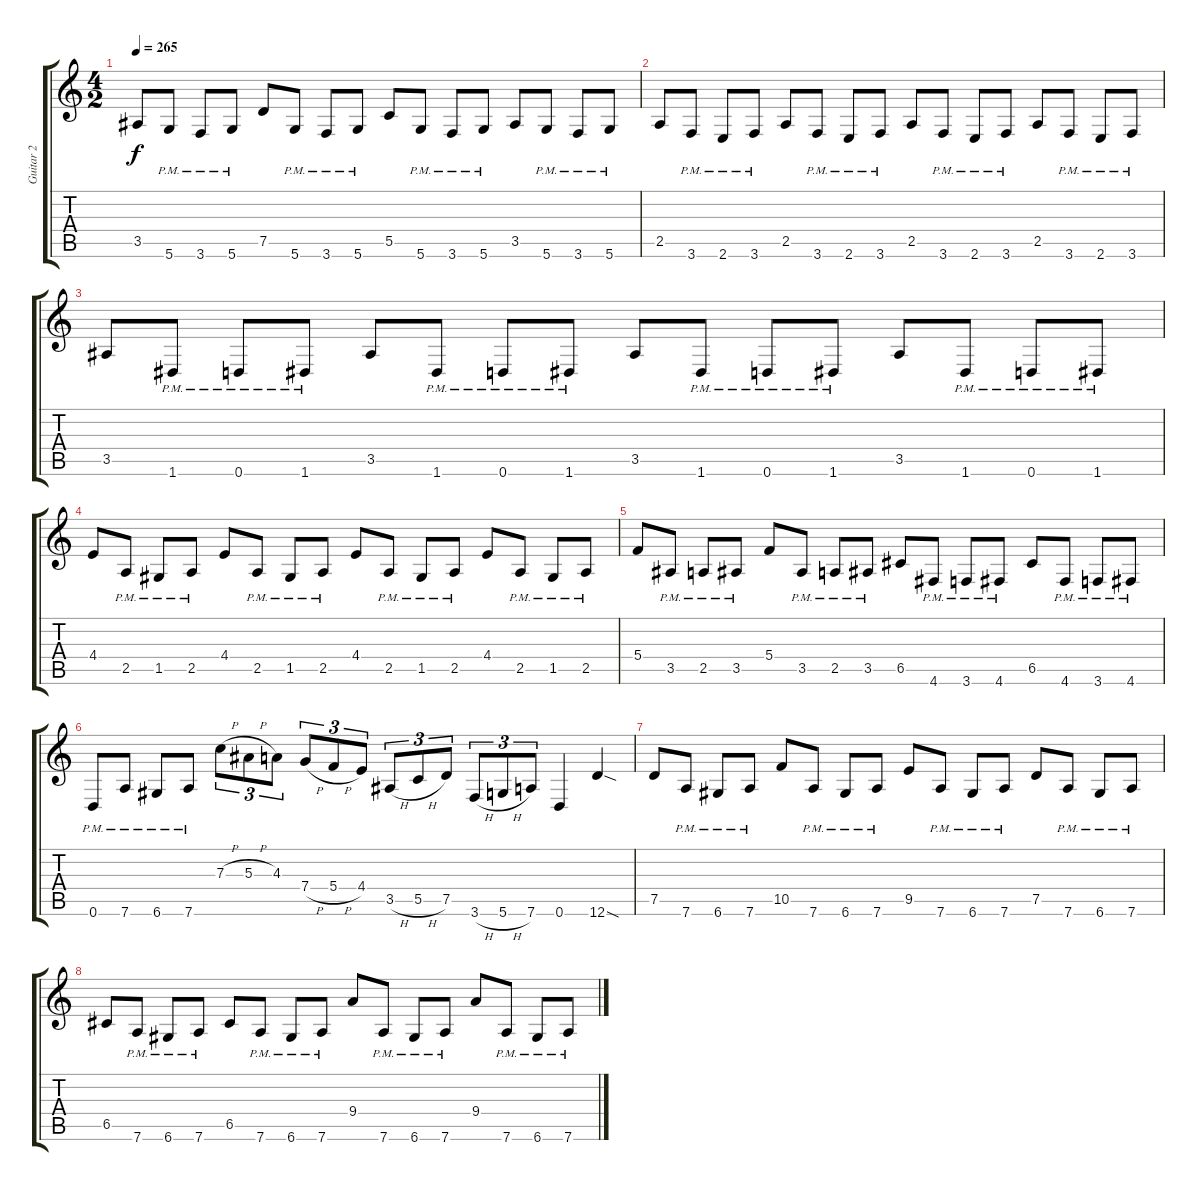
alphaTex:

\track ("Guitar 2" "Guitar 2") {instrument overdrivenguitar}
\staff {score tabs}
\tuning (D4 A3 F3 C3 G2 D2) {hide}
\ts (4 2)
\tempo 265
\clef g2
\ks c
3.5.8{dy f} 5.6{pm}.8 3.6{pm}.8 5.6{pm}.8 7.5.8 5.6{pm}.8 3.6{pm}.8 5.6{pm}.8 5.5.8 5.6{pm}.8 3.6{pm}.8 5.6{pm}.8 3.5.8 5.6{pm}.8 3.6{pm}.8 5.6{pm}.8 |
2.5.8 3.6{pm}.8 2.6{pm}.8 3.6{pm}.8 2.5.8 3.6{pm}.8 2.6{pm}.8 3.6{pm}.8 2.5.8 3.6{pm}.8 2.6{pm}.8 3.6{pm}.8 2.5.8 3.6{pm}.8 2.6{pm}.8 3.6{pm}.8 |
3.5.8 1.6{pm}.8 0.6{pm}.8 1.6{pm}.8 3.5.8 1.6{pm}.8 0.6{pm}.8 1.6{pm}.8 3.5.8 1.6{pm}.8 0.6{pm}.8 1.6{pm}.8 3.5.8 1.6{pm}.8 0.6{pm}.8 1.6{pm}.8 |
4.4.8 2.5{pm}.8 1.5{pm}.8 2.5{pm}.8 4.4.8 2.5{pm}.8 1.5{pm}.8 2.5{pm}.8 4.4.8 2.5{pm}.8 1.5{pm}.8 2.5{pm}.8 4.4.8 2.5{pm}.8 1.5{pm}.8 2.5{pm}.8 |
5.4.8 3.5{pm}.8 2.5{pm}.8 3.5{pm}.8 5.4.8 3.5{pm}.8 2.5{pm}.8 3.5{pm}.8 6.5.8 4.6{pm}.8 3.6{pm}.8 4.6{pm}.8 6.5.8 4.6{pm}.8 3.6{pm}.8 4.6{pm}.8 |
0.6{pm}.8 7.6{pm}.8 6.6{pm}.8 7.6{pm}.8 7.3{h}.8{tu (3 2)} 5.3{h}.8{tu (3 2)} 4.3.8{tu (3 2)} 7.4{h}.8{tu (3 2)} 5.4{h}.8{tu (3 2)} 4.4.8{tu (3 2)} 3.5{h}.8{tu (3 2)} 5.5{h}.8{tu (3 2)} 7.5.8{tu (3 2)} 3.6{h}.8{tu (3 2)} 5.6{h}.8{tu (3 2)} 7.6.8{tu (3 2)} 0.6.4 12.6{sod}.4 |
7.5.8 7.6{pm}.8 6.6{pm}.8 7.6{pm}.8 10.5.8 7.6{pm}.8 6.6{pm}.8 7.6{pm}.8 9.5.8 7.6{pm}.8 6.6{pm}.8 7.6{pm}.8 7.5.8 7.6{pm}.8 6.6{pm}.8 7.6{pm}.8 |
6.5.8 7.6{pm}.8 6.6{pm}.8 7.6{pm}.8 6.5.8 7.6{pm}.8 6.6{pm}.8 7.6{pm}.8 9.4.8 7.6{pm}.8 6.6{pm}.8 7.6{pm}.8 9.4.8 7.6{pm}.8 6.6{pm}.8 7.6{pm}.8
